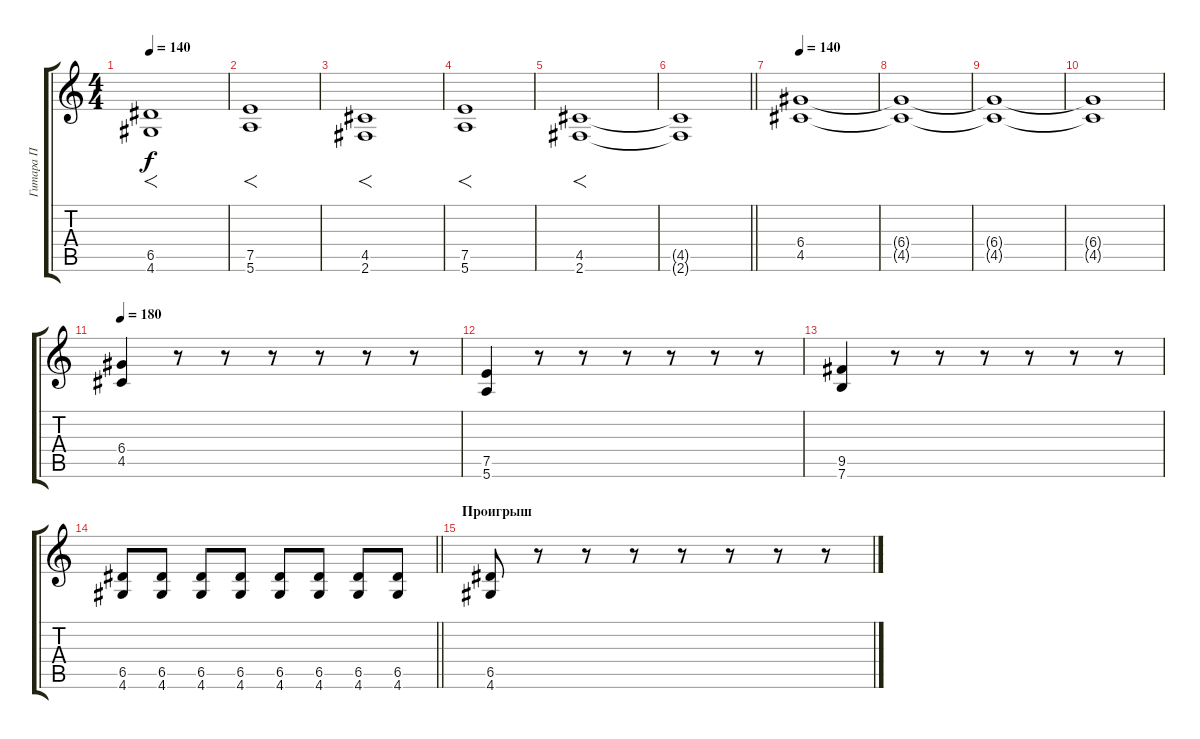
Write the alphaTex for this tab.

\track ("Гитара П" "Гитара П") {instrument overdrivenguitar}
\staff {score tabs}
\tuning (E4 B3 G3 D3 A2 E2) {hide}
\ts (4 4)
\tempo 140
\clef g2
\ks c
(6.5 4.6).1{f dy f} |
(7.5 5.6).1{f} |
(4.5 2.6).1{f} |
(7.5 5.6).1{f} |
(4.5 2.6).1{f} |
\barLineRight lightlight
(4.5{t} 2.6{t}).1 |
\section ("" " ")
\tempo 140
(6.4 4.5).1{volume 0} |
(6.4{t} 4.5{t}).1 |
(6.4{t} 4.5{t}).1 |
(6.4{t} 4.5{t}).1 |
\tempo 180
(6.4 4.5).4{volume 13} r.8 r.8 r.8 r.8 r.8 r.8 |
(7.5 5.6).4 r.8 r.8 r.8 r.8 r.8 r.8 |
(9.5 7.6).4 r.8 r.8 r.8 r.8 r.8 r.8 |
\barLineRight lightlight
(6.5 4.6).8 (6.5 4.6).8 (6.5 4.6).8 (6.5 4.6).8 (6.5 4.6).8 (6.5 4.6).8 (6.5 4.6).8 (6.5 4.6).8 |
\section ("" "Проигрыш")
(6.5 4.6).8 r.8 r.8 r.8 r.8 r.8 r.8 r.8
